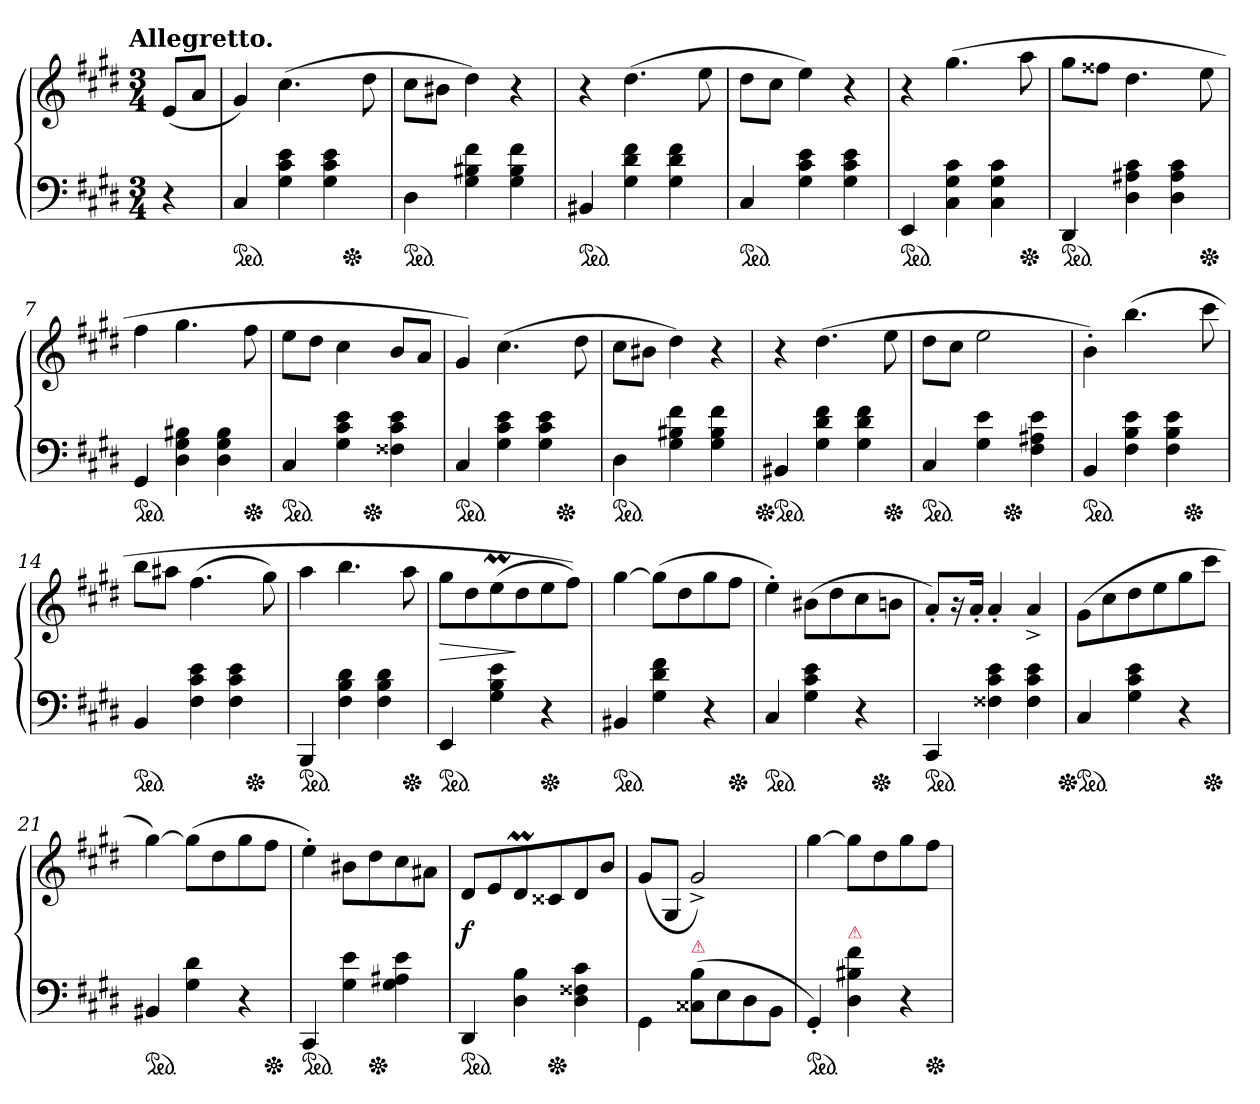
**kern	**kern	**dynam
*part1	*part1	*part1
*staff2	*staff1	*staff1/2
*clefF4	*clefG2	*
*k[f#c#g#d#]	*k[f#c#g#d#]	*
!!LO:TX:omd:t=Allegretto.
*M3/4	*M3/4	*
=	=	=
4r	(8eL	.
.	8aJ	.
=1	=1	=1
*ped	*	*
*	*^	*
4C#	4g#)	2ryy	.
4G# 4c# 4e	(4.cc#	.	.
4G# 4c# 4e	.	16ryy	.
*Xped	*	*	*
.	.	8.ryy	.
.	8dd#	.	.
*	*v	*v	*
=2	=2	=2
*ped	*	*
4D#	8cc#L	.
.	8b#XJ	.
4G# 4B#X 4f#	4dd#)	.
4G# 4B# 4f#	4r	.
=3	=3	=3
*ped	*	*
4BB#X	4r	.
4G# 4d# 4f#	(4.dd#	.
4G# 4d# 4f#	.	.
.	8ee	.
=4	=4	=4
*ped	*	*
4C#	8dd#L	.
.	8cc#J	.
4G# 4c# 4e	4ee)	.
4G# 4c# 4e	4r	.
=5	=5	=5
*ped	*	*
4EE	4r	.
4C# 4G# 4c#	(>4.gg#	.
4C# 4G# 4c#	.	.
*Xped	*	*
.	8aa	.
=6	=6	=6
*ped	*	*
4DD#	8gg#L	.
.	8ff##XJ	.
4D# 4A#X 4c#	4.dd#	.
4D# 4A# 4c#	.	.
*Xped	*	*
.	8ee	.
=7	=7	=7
*ped	*	*
4GG#	4ff#	.
4D# 4G# 4B#X	4.gg#	.
4D# 4G# 4B#	.	.
*Xped	*	*
.	8ff#	.
=8	=8	=8
*ped	*	*
*	*^	*
4C#	8eeL	4.ryy	.
.	8dd#J	.	.
4G# 4c# 4e	4cc#	.	.
*Xped	*	*	*
.	.	4.ryy	.
4F##X 4c# 4e	8bL	.	.
.	8aJ	.	.
=9	=9	=9	=9
*ped	*	*	*
4C#	4g#)	2ryy	.
4G# 4c# 4e	(4.cc#	.	.
4G# 4c# 4e	.	16ryy	.
*Xped	*	*	*
.	.	8.ryy	.
.	8dd#	.	.
*	*v	*v	*
=10	=10	=10
*ped	*	*
4D#	8cc#L	.
.	8b#XJ	.
4G# 4B#X 4f#	4dd#)	.
4G# 4B# 4f#	4r	.
=11	=11	=11
*Xped	*	*
*ped	*	*
4BB#X	4r	.
4G# 4d# 4f#	(4.dd#	.
4G# 4d# 4f#	.	.
*Xped	*	*
.	8ee	.
=12	=12	=12
*ped	*	*
*	*^	*
4C#	8dd#L	4.ryy	.
.	8cc#J	.	.
4G# 4e	2ee	.	.
*Xped	*	*	*
.	.	4.ryy	.
4F# 4A#X 4e	.	.	.
=13	=13	=13	=13
*ped	*	*	*
4BB	4b')	2ryy	.
4F# 4B 4e	(4.bb	.	.
4F# 4B 4e	.	16ryy	.
*Xped	*	*	*
.	.	8.ryy	.
.	8ccc#	.	.
=14	=14	=14	=14
*ped	*	*	*
4BB	8bbL	2ryy	.
.	8aa#XJ	.	.
4F# 4c# 4e	(4.ff#	.	.
4F# 4c# 4e	.	16ryy	.
*Xped	*	*	*
.	.	8.ryy	.
.	8gg#)	.	.
*	*v	*v	*
=15	=15	=15
*ped	*	*
4BBB	4aa	.
4F# 4B 4d#	4.bb	.
4F# 4B 4d#	.	.
*Xped	*	*
.	8aa	.
=16	=16	=16
*ped	*	*
4EE	8gg#L	>
.	8dd#	.
4G# 4B 4e	(8eeM	.
.	8dd#	]
*Xped	*	*
4r	8ee	.
.	8ff#J))	.
=17	=17	=17
*ped	*	*
4BB#X	[4gg#	.
4G# 4d# 4f#	(8gg#L]	.
.	8dd#	.
4r	8gg#	.
*Xped	*	*
.	8ff#J	.
=18	=18	=18
*ped	*	*
*	*^	*
4C#	4ee')	2ryy	.
4G# 4c# 4e	(>8b#XL	.	.
.	8dd#	.	.
4r	8cc#	16ryy	.
*Xped	*	*	*
.	.	8.ryy	.
.	8bnJ	.	.
*	*v	*v	*
=19	=19	=19
*ped	*	*
4CC#	8a'/L)	.
.	16r	.
.	16a'Jk	.
4F##X 4c# 4e	4a'	.
4F## 4c# 4e	4a^	.
=20	=20	=20
*Xped	*	*
*ped	*	*
4C#	(8g#L	.
.	8cc#	.
4G# 4c# 4e	8dd#	.
.	8ee	.
4r	8gg#	.
*Xped	*	*
.	8ccc#J	.
=21	=21	=21
*ped	*	*
4BB#X	[4gg#)	.
4G# 4d#	(8gg#L]	.
.	8dd#	.
4r	8gg#	.
*Xped	*	*
.	8ff#J	.
=22	=22	=22
*ped	*	*
4CC#	4ee')	.
4G# 4e	8b#XL	.
*Xped	*	*
.	8dd#	.
4G# 4A#X 4e	8cc#	.
.	8a#XJ	.
=23	=23	=23
*ped	*	*
4DD#	8d#L	f
.	8e	.
4D# 4B	8d#m	.
*Xped	*	*
.	8c##X	.
4D# 4F##X 4c#	8d#	.
.	8bJ	.
=24	=24	=24
4GG#\	(>8g#L	.
.	8G#/J	.
!LO:TX:a:color=crimson:t=⚠	!	!
(>8C##X 8BL	2g#^)	.
8E	.	.
8D#	.	.
8BBJ	.	.
=25	=25	=25
*ped	*	*
4GG#')	[4gg#	.
!LO:TX:a:color=crimson:t=⚠	!	!
4D# 4B#X 4f#	8gg#L]	.
.	8dd#	.
4r	8gg#	.
*Xped	*	*
.	8ff#J	.
=	=	=
*-	*-	*-
